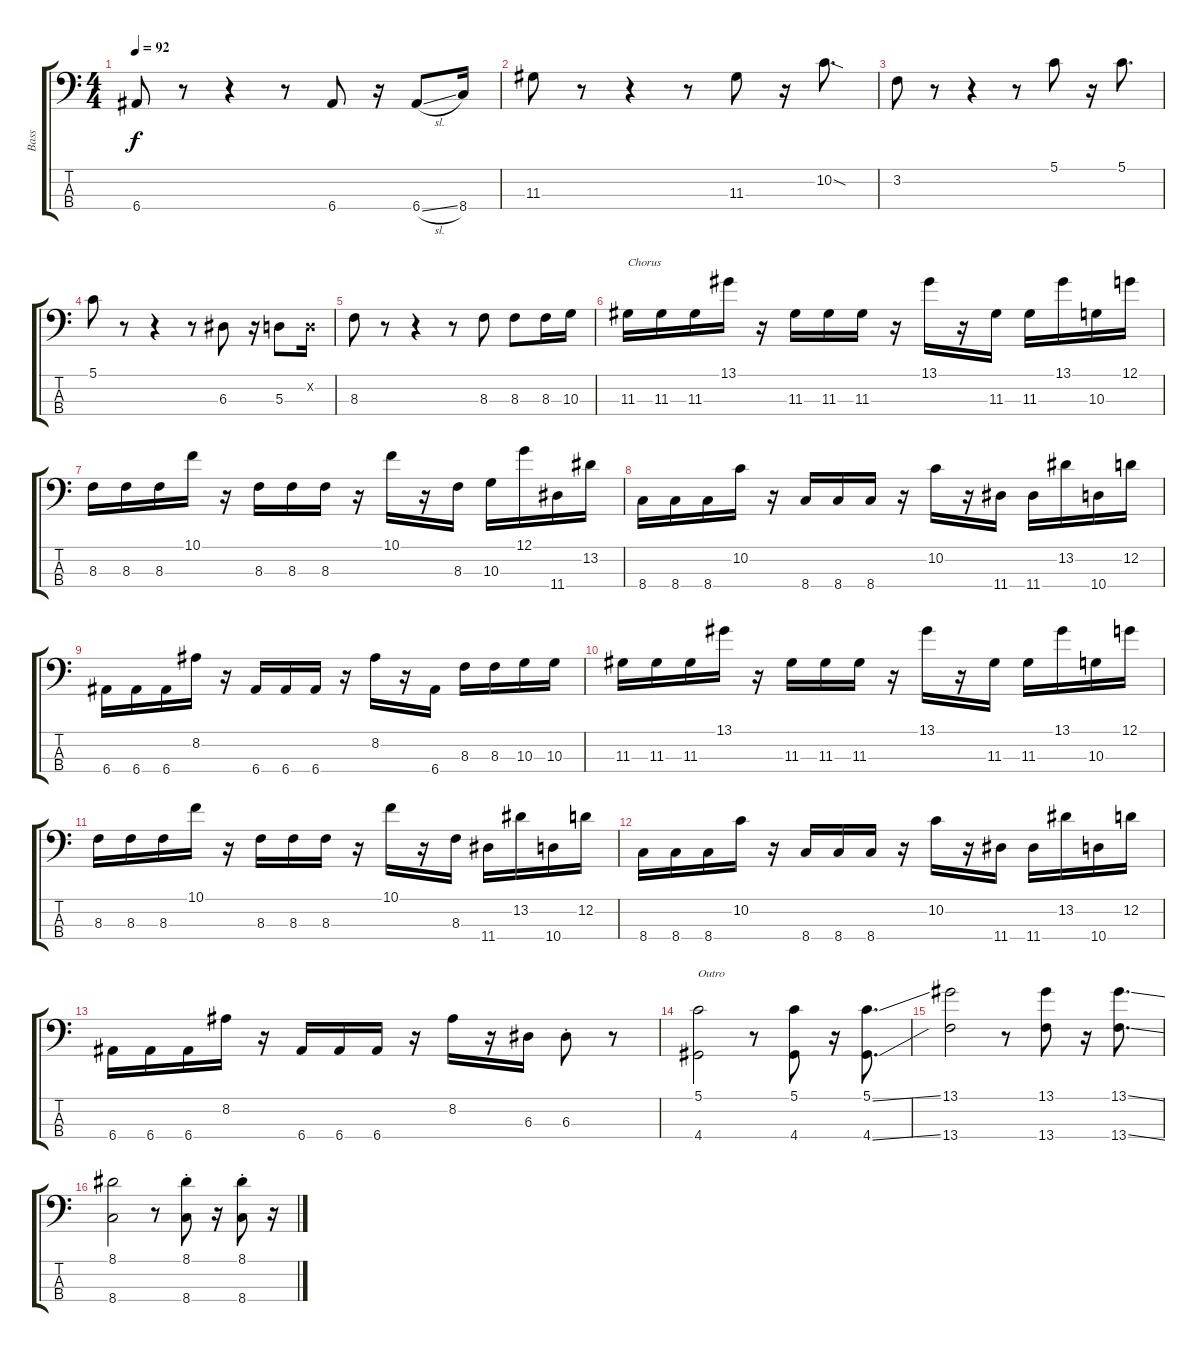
\track ("Bass" "Bass") {instrument electricbassfinger}
\staff {score tabs}
\tuning (G2 D2 A1 E1) {hide}
\ts (4 4)
\tempo 92
\clef f4
\ks c
6.4.8{dy f} r.8 r.4 r.8 6.4.8 r.16 6.4{sl}.8 8.4.16 |
11.3.8 r.8 r.4 r.8 11.3.8 r.16 10.2{sod}.8{d} |
3.2.8 r.8 r.4 r.8 5.1.8 r.16 5.1.8{d} |
5.1.8 r.8 r.4 r.8 6.3.8 r.16 5.3.8 0.2{x}.16 |
8.3.8 r.8 r.4 r.8 8.3.8 8.3.8 8.3.16 10.3.16 |
11.3.16{txt "Chorus" instrument electricbassfinger} 11.3.16 11.3.16 13.1.16 r.16 11.3.16 11.3.16 11.3.16 r.16 13.1.16 r.16 11.3.16 11.3.16 13.1.16 10.3.16 12.1.16 |
8.3.16 8.3.16 8.3.16 10.1.16 r.16 8.3.16 8.3.16 8.3.16 r.16 10.1.16 r.16 8.3.16 10.3.16 12.1.16 11.4.16 13.2.16 |
8.4.16 8.4.16 8.4.16 10.2.16 r.16 8.4.16 8.4.16 8.4.16 r.16 10.2.16 r.16 11.4.16 11.4.16 13.2.16 10.4.16 12.2.16 |
6.4.16 6.4.16 6.4.16 8.2.16 r.16 6.4.16 6.4.16 6.4.16 r.16 8.2.16 r.16 6.4.16 8.3.16 8.3.16 10.3.16 10.3.16 |
11.3.16 11.3.16 11.3.16 13.1.16 r.16 11.3.16 11.3.16 11.3.16 r.16 13.1.16 r.16 11.3.16 11.3.16 13.1.16 10.3.16 12.1.16 |
8.3.16 8.3.16 8.3.16 10.1.16 r.16 8.3.16 8.3.16 8.3.16 r.16 10.1.16 r.16 8.3.16 11.4.16 13.2.16 10.4.16 12.2.16 |
8.4.16 8.4.16 8.4.16 10.2.16 r.16 8.4.16 8.4.16 8.4.16 r.16 10.2.16 r.16 11.4.16 11.4.16 13.2.16 10.4.16 12.2.16 |
6.4.16 6.4.16 6.4.16 8.2.16 r.16 6.4.16 6.4.16 6.4.16 r.16 8.2.16 r.16 6.3.16 6.3{st}.8 r.8 |
(5.1 4.4).2{txt "Outro"} r.8 (5.1 4.4).8 r.16 (5.1{ss} 4.4{ss}).8{d} |
(13.1 13.4).2 r.8 (13.1 13.4).8 r.16 (13.1{ss} 13.4{ss}).8{d} |
(8.1 8.4).2 r.8 (8.1{st} 8.4{st}).8 r.16 (8.1{st} 8.4{st}).8 r.16
